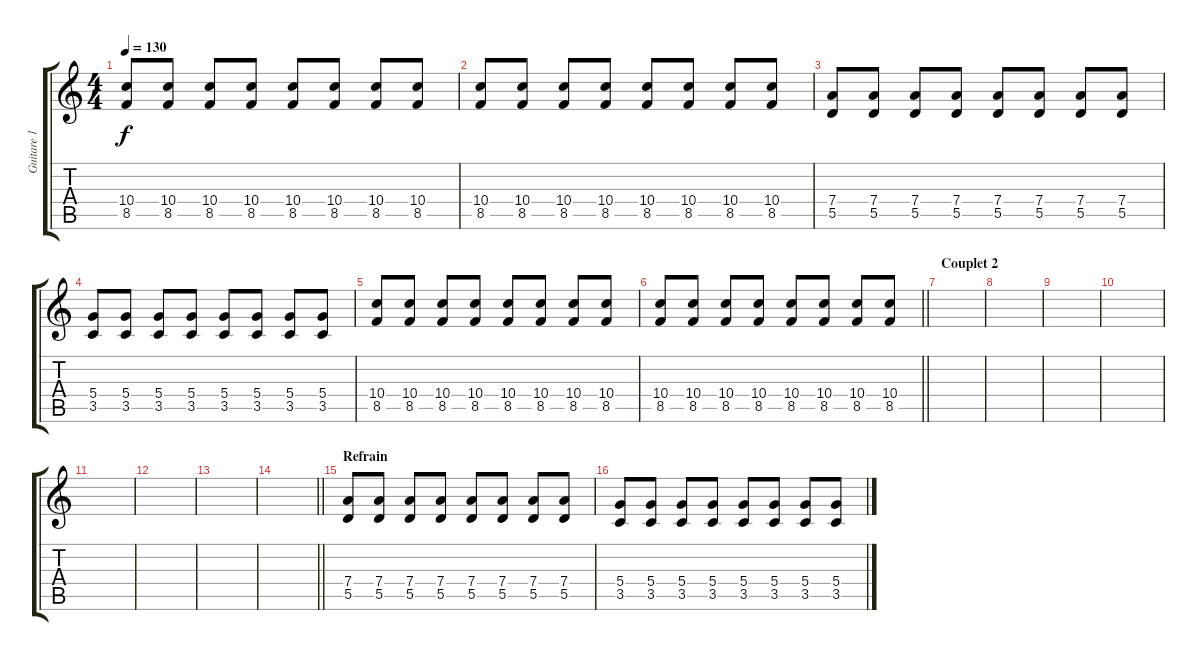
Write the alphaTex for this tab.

\track ("Guitare 1" "Guitare 1") {instrument overdrivenguitar}
\staff {score tabs}
\tuning (E4 B3 G3 D3 A2 E2) {hide}
\ts (4 4)
\tempo 130
\clef g2
\ks c
(10.4 8.5).8{dy f} (10.4 8.5).8 (10.4 8.5).8 (10.4 8.5).8 (10.4 8.5).8 (10.4 8.5).8 (10.4 8.5).8 (10.4 8.5).8 |
(10.4 8.5).8 (10.4 8.5).8 (10.4 8.5).8 (10.4 8.5).8 (10.4 8.5).8 (10.4 8.5).8 (10.4 8.5).8 (10.4 8.5).8 |
(7.4 5.5).8 (7.4 5.5).8 (7.4 5.5).8 (7.4 5.5).8 (7.4 5.5).8 (7.4 5.5).8 (7.4 5.5).8 (7.4 5.5).8 |
(5.4 3.5).8 (5.4 3.5).8 (5.4 3.5).8 (5.4 3.5).8 (5.4 3.5).8 (5.4 3.5).8 (5.4 3.5).8 (5.4 3.5).8 |
(10.4 8.5).8 (10.4 8.5).8 (10.4 8.5).8 (10.4 8.5).8 (10.4 8.5).8 (10.4 8.5).8 (10.4 8.5).8 (10.4 8.5).8 |
\barLineRight lightlight
(10.4 8.5).8 (10.4 8.5).8 (10.4 8.5).8 (10.4 8.5).8 (10.4 8.5).8 (10.4 8.5).8 (10.4 8.5).8 (10.4 8.5).8 |
\section ("" "Couplet 2")
|
|
|
|
|
|
|
\barLineRight lightlight
|
\section ("" "Refrain")
(7.4 5.5).8 (7.4 5.5).8 (7.4 5.5).8 (7.4 5.5).8 (7.4 5.5).8 (7.4 5.5).8 (7.4 5.5).8 (7.4 5.5).8 |
(5.4 3.5).8 (5.4 3.5).8 (5.4 3.5).8 (5.4 3.5).8 (5.4 3.5).8 (5.4 3.5).8 (5.4 3.5).8 (5.4 3.5).8
